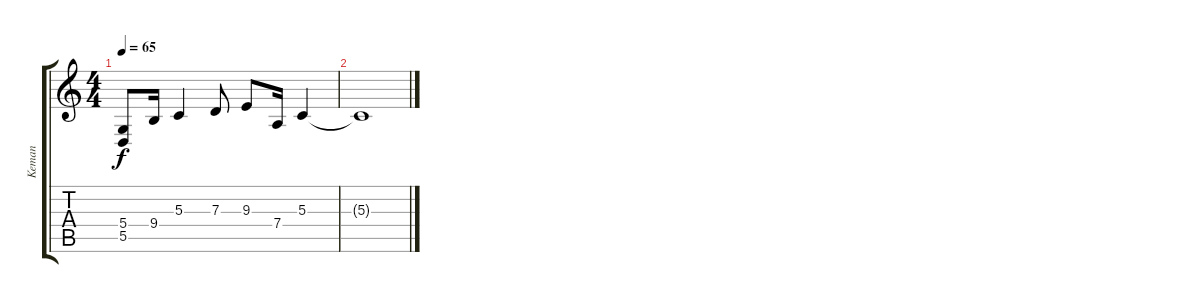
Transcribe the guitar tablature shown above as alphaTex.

\track ("Keman" "Keman") {instrument stringensemble1}
\staff {score tabs}
\tuning (E4 B3 G3 D3 A2 E2) {hide}
\ts (4 4)
\tempo 65
\clef g2
\ks c
(5.4 5.5).8{dy f} 9.4.16 5.3.4 7.3.8 9.3.8 7.4.16 5.3.4 |
5.3{t}.1{volume 0}
